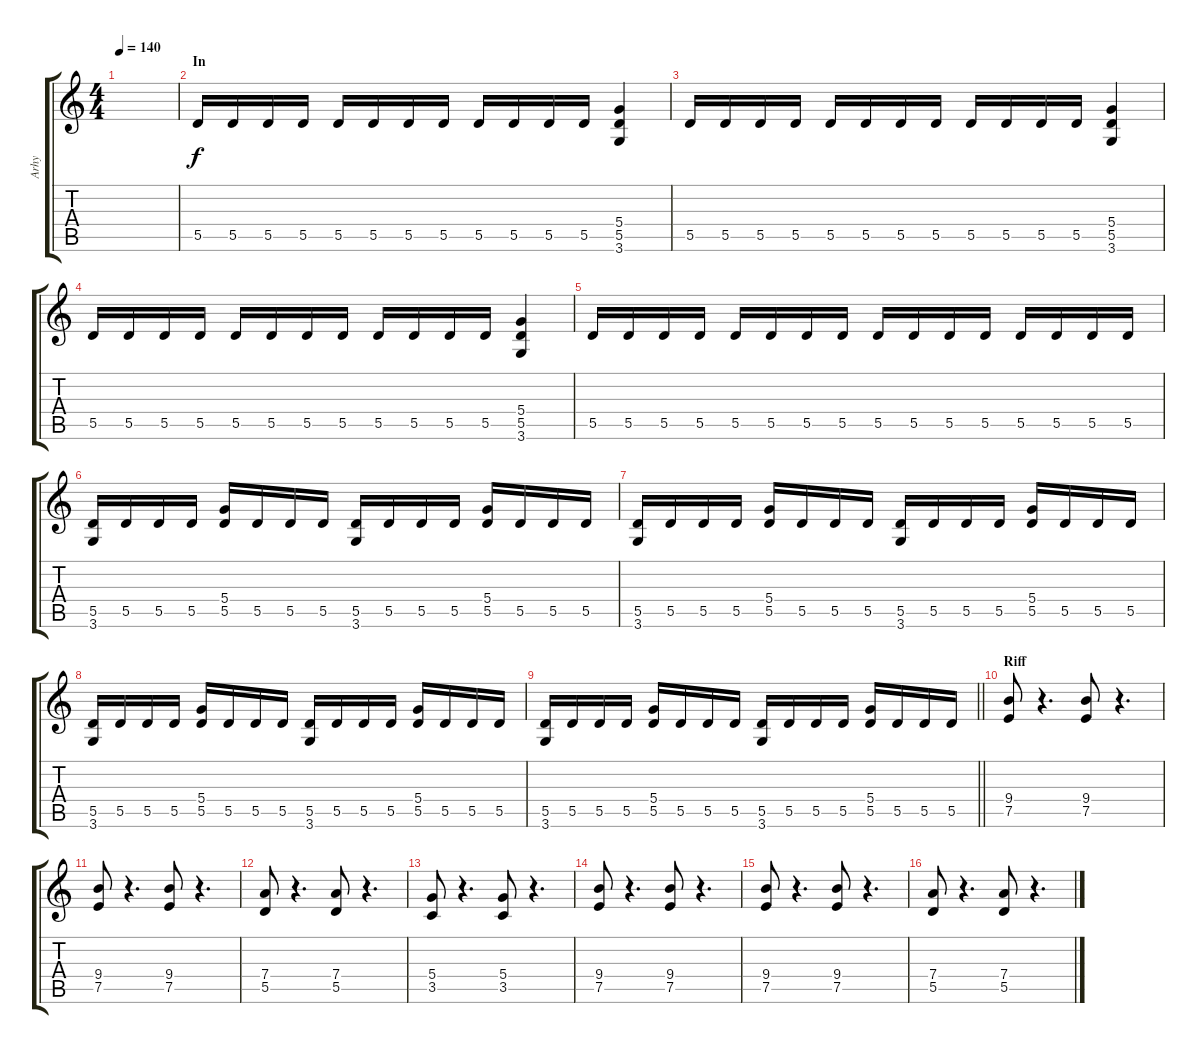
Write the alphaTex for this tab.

\track ("Arhy" "Arhy") {instrument distortionguitar}
\staff {score tabs}
\tuning (E4 B3 G3 D3 A2 E2) {hide}
\ts (4 4)
\tempo 140
\clef g2
\ks c
|
\section ("" "In")
5.5.16 5.5.16 5.5.16 5.5.16 5.5.16 5.5.16 5.5.16 5.5.16 5.5.16 5.5.16 5.5.16 5.5.16 (5.4 5.5 3.6).4 |
5.5.16 5.5.16 5.5.16 5.5.16 5.5.16 5.5.16 5.5.16 5.5.16 5.5.16 5.5.16 5.5.16 5.5.16 (5.4 5.5 3.6).4 |
5.5.16 5.5.16 5.5.16 5.5.16 5.5.16 5.5.16 5.5.16 5.5.16 5.5.16 5.5.16 5.5.16 5.5.16 (5.4 5.5 3.6).4 |
5.5.16 5.5.16 5.5.16 5.5.16 5.5.16 5.5.16 5.5.16 5.5.16 5.5.16 5.5.16 5.5.16 5.5.16 5.5.16 5.5.16 5.5.16 5.5.16 |
(5.5 3.6).16 5.5.16 5.5.16 5.5.16 (5.4 5.5).16 5.5.16 5.5.16 5.5.16 (5.5 3.6).16 5.5.16 5.5.16 5.5.16 (5.4 5.5).16 5.5.16 5.5.16 5.5.16 |
(5.5 3.6).16 5.5.16 5.5.16 5.5.16 (5.4 5.5).16 5.5.16 5.5.16 5.5.16 (5.5 3.6).16 5.5.16 5.5.16 5.5.16 (5.4 5.5).16 5.5.16 5.5.16 5.5.16 |
(5.5 3.6).16 5.5.16 5.5.16 5.5.16 (5.4 5.5).16 5.5.16 5.5.16 5.5.16 (5.5 3.6).16 5.5.16 5.5.16 5.5.16 (5.4 5.5).16 5.5.16 5.5.16 5.5.16 |
\barLineRight lightlight
(5.5 3.6).16 5.5.16 5.5.16 5.5.16 (5.4 5.5).16 5.5.16 5.5.16 5.5.16 (5.5 3.6).16 5.5.16 5.5.16 5.5.16 (5.4 5.5).16 5.5.16 5.5.16 5.5.16 |
\section ("" "Riff")
(9.4 7.5).8 r.4{d} (9.4 7.5).8 r.4{d} |
(9.4 7.5).8 r.4{d} (9.4 7.5).8 r.4{d} |
(7.4 5.5).8 r.4{d} (7.4 5.5).8 r.4{d} |
(5.4 3.5).8 r.4{d} (5.4 3.5).8 r.4{d} |
(9.4 7.5).8 r.4{d} (9.4 7.5).8 r.4{d} |
(9.4 7.5).8 r.4{d} (9.4 7.5).8 r.4{d} |
(7.4 5.5).8 r.4{d} (7.4 5.5).8 r.4{d}
